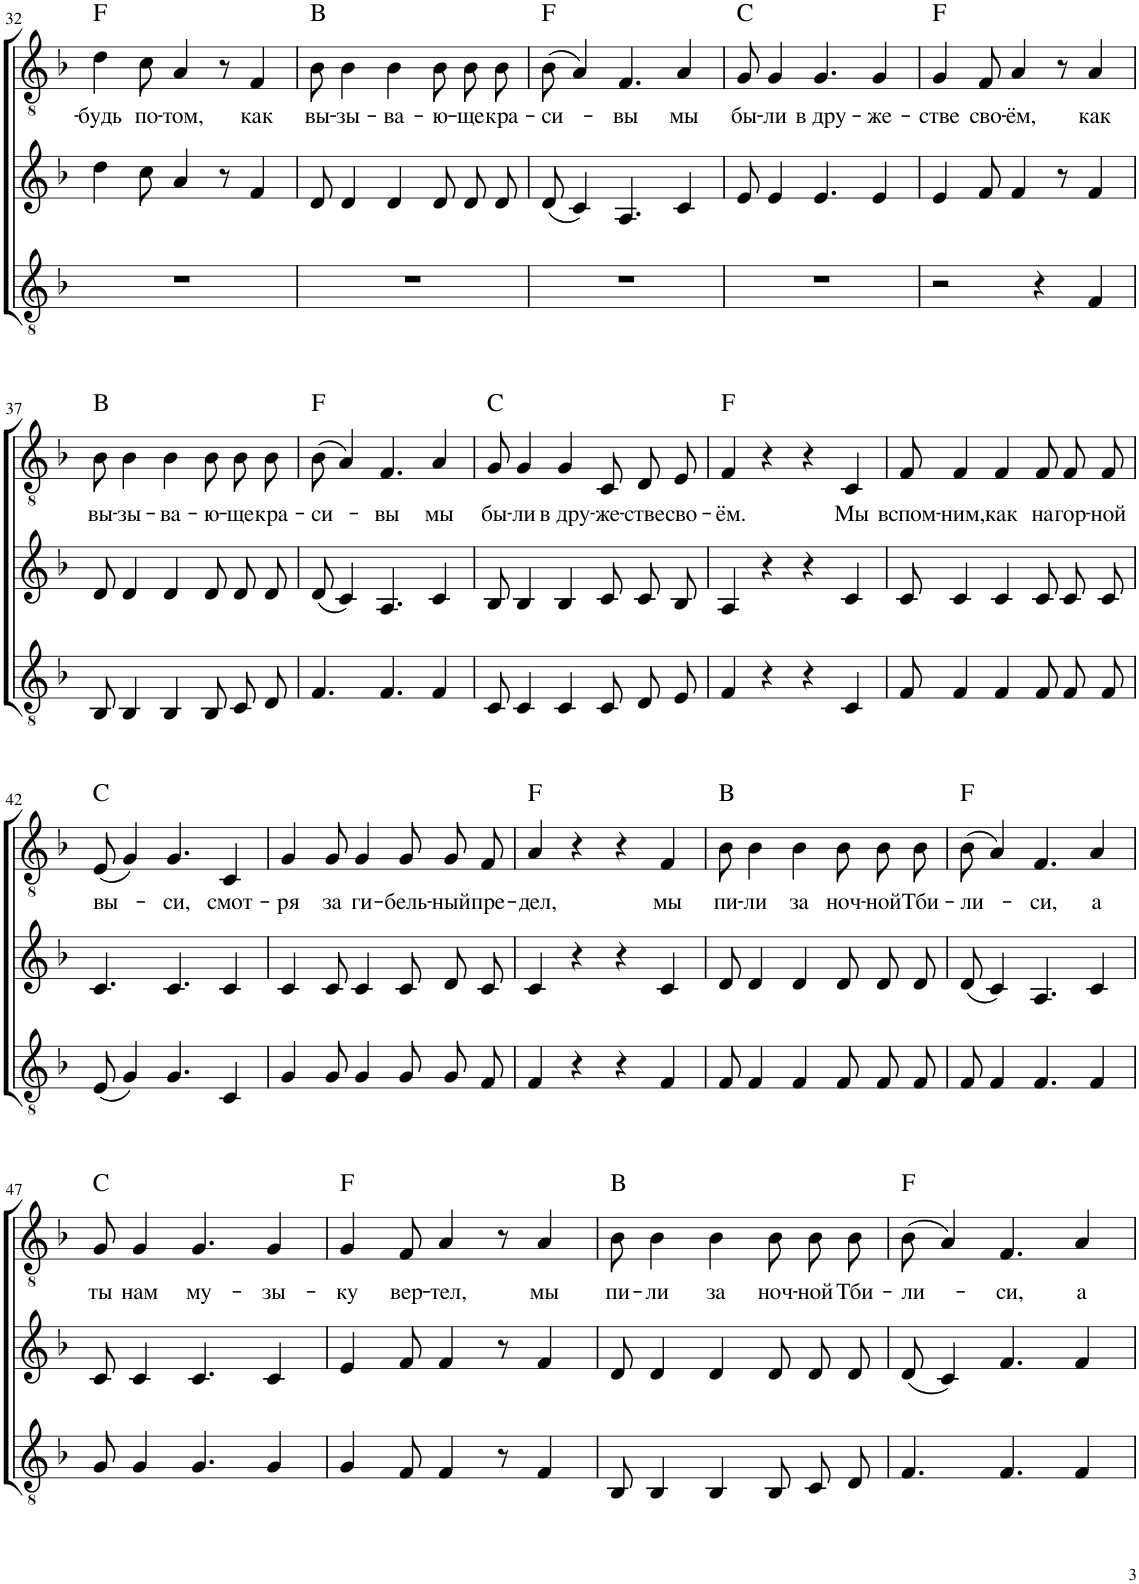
**kern	**kern	**kern	**text	**harte
*part3	*part2	*part1	*part1	*part1
*staff3	*staff2	*staff1	*staff1	*
*I"Голос	*I"Голос	*I"Голос	*	*
!!LO:PB:g=z
*clefGv2	*clefG2	*clefGv2	*	*
*Trd4c7	*	*	*	*
*k[b-]	*k[b-]	*k[b-]	*	*
*M4/4	*M4/4	*M4/4	*	*
=32	=32	=32	=32	=32
!	!	!	!LO:LY:b	!
1r	4dd\	4d\	-будь	F:maj
!	!	!	!LO:LY:b	!
.	8cc\	8c\	по-	.
!	!	!	!LO:LY:b	!
.	4a/	4A/	-том,	.
.	8r	8r	.	.
!	!	!	!LO:LY:b	!
.	4f/	4F/	как	.
=33	=33	=33	=33	=33
!	!	!	!LO:LY:b	!
1r	8d/	8B-\	вы-	B:maj
!	!	!	!LO:LY:b	!
.	4d/	4B-\	-зы-	.
!	!	!	!LO:LY:b	!
.	4d/	4B-\	-ва-	.
!	!	!	!LO:LY:b	!
.	8d/	8B-\	-ю-	.
!	!	!	!LO:LY:b	!
.	8d/L	8B-\L	-ще	.
!	!	!	!LO:LY:b	!
.	8d/J	8B-\J	кра-	.
=34	=34	=34	=34	=34
!	!	!	!LO:LY:b	!
1r	(8d/	(8B-\	-си-	F:maj
.	4c/)	4A/)	.	.
!	!	!	!LO:LY:b	!
.	4.A/	4.F/	-вы	.
!	!	!	!LO:LY:b	!
.	4c/	4A/	мы	.
=35	=35	=35	=35	=35
!	!	!	!LO:LY:b	!
1r	8e/	8G/	бы-	C:maj
!	!	!	!LO:LY:b	!
.	4e/	4G/	-ли	.
!	!	!	!LO:LY:b	!
.	4.e/	4.G/	в дру-	.
!	!	!	!LO:LY:b	!
.	4e/	4G/	-же-	.
=36	=36	=36	=36	=36
!	!	!	!LO:LY:b	!
2r	4e/	4G/	-стве	F:maj
!	!	!	!LO:LY:b	!
.	8f/	8F/	сво-	.
!	!	!	!LO:LY:b	!
.	4f/	4A/	-ём,	.
4r	.	.	.	.
.	8r	8r	.	.
!	!	!	!LO:LY:b	!
4F/	4f/	4A/	как	.
!!LO:LB:g=z
=37	=37	=37	=37	=37
!	!	!	!LO:LY:b	!
8BB-/	8d/	8B-\	вы-	B:maj
!	!	!	!LO:LY:b	!
4BB-/	4d/	4B-\	-зы-	.
!	!	!	!LO:LY:b	!
4BB-/	4d/	4B-\	-ва-	.
!	!	!	!LO:LY:b	!
8BB-/	8d/	8B-\	-ю-	.
!	!	!	!LO:LY:b	!
8C/L	8d/L	8B-\L	-ще	.
!	!	!	!LO:LY:b	!
8D/J	8d/J	8B-\J	кра-	.
=38	=38	=38	=38	=38
!	!	!	!LO:LY:b	!
4.F/	(8d/	(8B-\	-си-	F:maj
.	4c/)	4A/)	.	.
!	!	!	!LO:LY:b	!
4.F/	4.A/	4.F/	-вы	.
!	!	!	!LO:LY:b	!
4F/	4c/	4A/	мы	.
=39	=39	=39	=39	=39
!	!	!	!LO:LY:b	!LO:H:kt=С
8C/	8B-/	8G/	бы-	N
!	!	!	!LO:LY:b	!
4C/	4B-/	4G/	-ли	.
!	!	!	!LO:LY:b	!
4C/	4B-/	4G/	в дру-	.
!	!	!	!LO:LY:b	!
8C/	8c/	8C/	-же-	.
!	!	!	!LO:LY:b	!
8D/L	8c/L	8D/L	-стве	.
!	!	!	!LO:LY:b	!
8E/J	8B-/J	8E/J	сво-	.
=40	=40	=40	=40	=40
!	!	!	!LO:LY:b	!
4F/	4A/	4F/	-ём.	F:maj
4r	4r	4r	.	.
4r	4r	4r	.	.
!	!	!	!LO:LY:b	!
4C/	4c/	4C/	Мы	.
=41	=41	=41	=41	=41
!	!	!	!LO:LY:b	!
8F/	8c/	8F/	вспом-	.
!	!	!	!LO:LY:b	!
4F/	4c/	4F/	-ним,	.
!	!	!	!LO:LY:b	!
4F/	4c/	4F/	как	.
!	!	!	!LO:LY:b	!
8F/	8c/	8F/	на	.
!	!	!	!LO:LY:b	!
8F/L	8c/L	8F/L	гор-	.
!	!	!	!LO:LY:b	!
8F/J	8c/J	8F/J	-ной	.
!!LO:LB:g=z
=42	=42	=42	=42	=42
!	!	!	!LO:LY:b	!
(8E/	4.c/	(8E/	вы-	C:maj
4G/)	.	4G/)	.	.
!	!	!	!LO:LY:b	!
4.G/	4.c/	4.G/	-си,	.
!	!	!	!LO:LY:b	!
4C/	4c/	4C/	смот-	.
=43	=43	=43	=43	=43
!	!	!	!LO:LY:b	!
4G/	4c/	4G/	-ря	.
!	!	!	!LO:LY:b	!
8G/	8c/	8G/	за	.
!	!	!	!LO:LY:b	!
4G/	4c/	4G/	ги-	.
!	!	!	!LO:LY:b	!
8G/	8c/	8G/	-бель-	.
!	!	!	!LO:LY:b	!
8G/L	8d/L	8G/L	-ный	.
!	!	!	!LO:LY:b	!
8F/J	8c/J	8F/J	пре-	.
=44	=44	=44	=44	=44
!	!	!	!LO:LY:b	!
4F/	4c/	4A/	-дел,	F:maj
4r	4r	4r	.	.
4r	4r	4r	.	.
!	!	!	!LO:LY:b	!
4F/	4c/	4F/	мы	.
=45	=45	=45	=45	=45
!	!	!	!LO:LY:b	!
8F/	8d/	8B-\	пи-	B:maj
!	!	!	!LO:LY:b	!
4F/	4d/	4B-\	-ли	.
!	!	!	!LO:LY:b	!
4F/	4d/	4B-\	за	.
!	!	!	!LO:LY:b	!
8F/	8d/	8B-\	ноч-	.
!	!	!	!LO:LY:b	!
8F/L	8d/L	8B-\L	-ной	.
!	!	!	!LO:LY:b	!
8F/J	8d/J	8B-\J	Тби-	.
=46	=46	=46	=46	=46
!	!	!	!LO:LY:b	!
8F/	(8d/	(8B-\	-ли-	F:maj
4F/	4c/)	4A/)	.	.
!	!	!	!LO:LY:b	!
4.F/	4.A/	4.F/	-си,	.
!	!	!	!LO:LY:b	!
4F/	4c/	4A/	а	.
!!LO:LB:g=z
=47	=47	=47	=47	=47
!	!	!	!LO:LY:b	!
8G/	8c/	8G/	ты	C:maj
!	!	!	!LO:LY:b	!
4G/	4c/	4G/	нам	.
!	!	!	!LO:LY:b	!
4.G/	4.c/	4.G/	му-	.
!	!	!	!LO:LY:b	!
4G/	4c/	4G/	-зы-	.
=48	=48	=48	=48	=48
!	!	!	!LO:LY:b	!
4G/	4e/	4G/	-ку	F:maj
!	!	!	!LO:LY:b	!
8F/	8f/	8F/	вер-	.
!	!	!	!LO:LY:b	!
4F/	4f/	4A/	-тел,	.
8r	8r	8r	.	.
!	!	!	!LO:LY:b	!
4F/	4f/	4A/	мы	.
=49	=49	=49	=49	=49
!	!	!	!LO:LY:b	!
8BB-/	8d/	8B-\	пи-	B:maj
!	!	!	!LO:LY:b	!
4BB-/	4d/	4B-\	-ли	.
!	!	!	!LO:LY:b	!
4BB-/	4d/	4B-\	за	.
!	!	!	!LO:LY:b	!
8BB-/	8d/	8B-\	ноч-	.
!	!	!	!LO:LY:b	!
8C/L	8d/L	8B-\L	-ной	.
!	!	!	!LO:LY:b	!
8D/J	8d/J	8B-\J	Тби-	.
=50	=50	=50	=50	=50
!	!	!	!LO:LY:b	!
4.F/	(8d/	(8B-\	-ли-	F:maj
.	4c/)	4A/)	.	.
!	!	!	!LO:LY:b	!
4.F/	4.f/	4.F/	-си,	.
!	!	!	!LO:LY:b	!
4F/	4f/	4A/	а	.
=	=	=	=	=
*-	*-	*-	*-	*-
